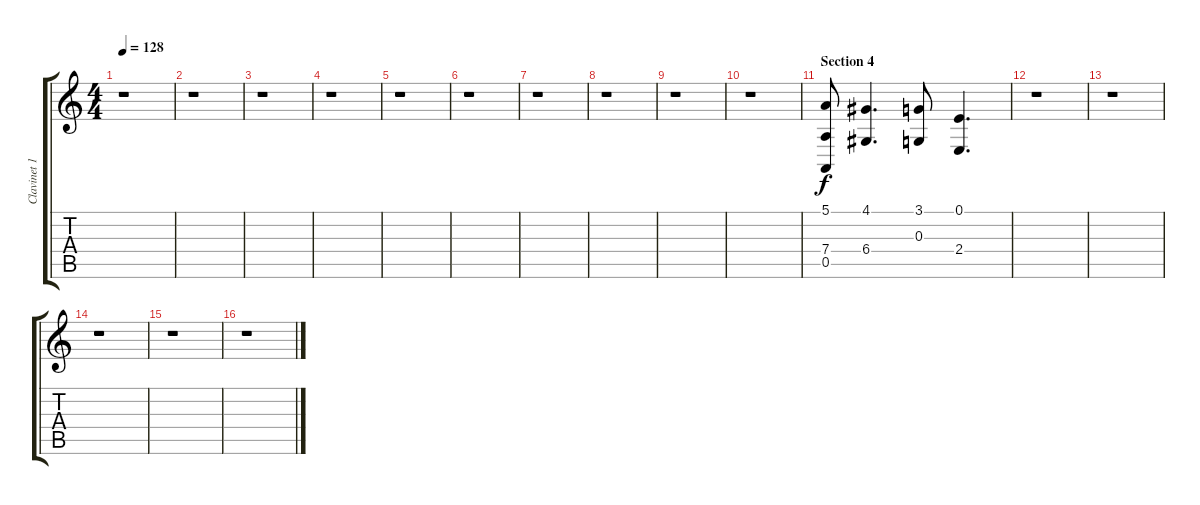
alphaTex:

\track ("Clavinet 1" "Clavinet 1") {instrument clavinet}
\staff {score tabs}
\tuning (E4 B3 G3 D3 A2 E2) {hide}
\ts (4 4)
\tempo 128
\clef g2
\ks c
r.1{dy f} |
r.1 |
r.1 |
r.1 |
r.1 |
r.1 |
r.1 |
r.1 |
r.1 |
r.1 |
\section ("" "Section 4")
(5.1 7.4 0.5).8 (4.1 6.4).4{d} (3.1 0.3).8 (0.1 2.4).4{d} |
r.1 |
r.1 |
r.1 |
r.1 |
r.1
